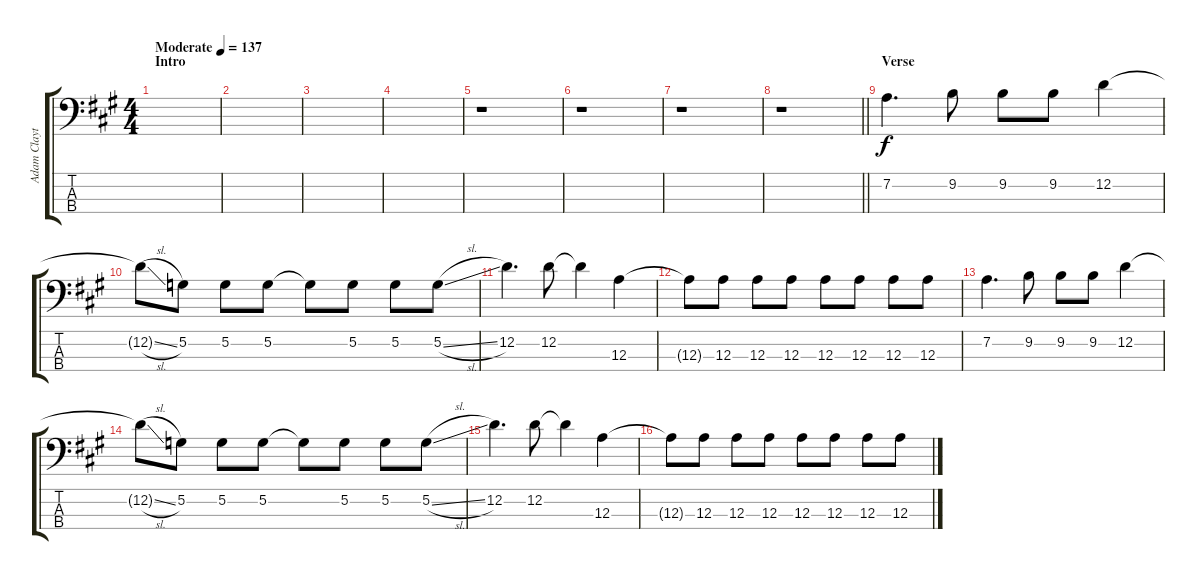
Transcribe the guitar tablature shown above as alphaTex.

\track ("Adam Clayton" "Adam Clayt") {instrument electricbassfinger}
\staff {score tabs}
\tuning (G2 D2 A1 E1) {hide}
\ts (4 4)
\section ("" "Intro")
\tempo (137 "Moderate")
\clef f4
\ks a
|
|
|
|
r.1 |
r.1 |
r.1 |
\barLineRight lightlight
r.1 |
\section ("" "Verse")
7.2.4{d} 9.2.8 9.2.8 9.2.8 12.2.4 |
12.2{sl t}.8 5.2.8 5.2.8 5.2.8 5.2{t}.8 5.2.8 5.2.8 5.2{sl}.8 |
12.2.4{d} 12.2.8 12.2{t}.4 12.3.4 |
12.3{t}.8 12.3.8 12.3.8 12.3.8 12.3.8 12.3.8 12.3.8 12.3.8 |
7.2.4{d} 9.2.8 9.2.8 9.2.8 12.2.4 |
12.2{sl t}.8 5.2.8 5.2.8 5.2.8 5.2{t}.8 5.2.8 5.2.8 5.2{sl}.8 |
12.2.4{d} 12.2.8 12.2{t}.4 12.3.4 |
12.3{t}.8 12.3.8 12.3.8 12.3.8 12.3.8 12.3.8 12.3.8 12.3.8
